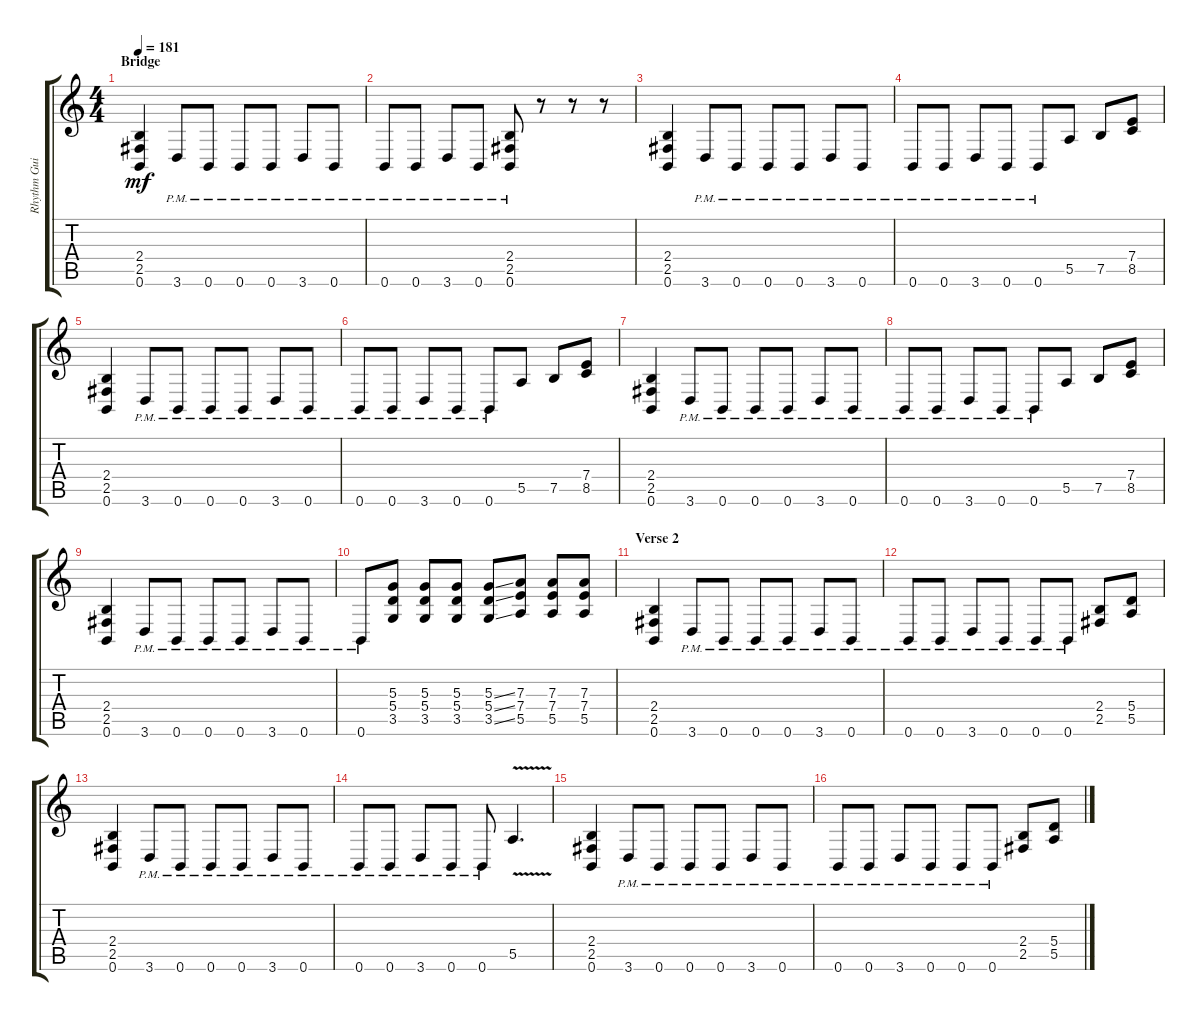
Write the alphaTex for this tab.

\track ("Rhythm Guitar" "Rhythm Gui") {instrument distortionguitar}
\staff {score tabs}
\tuning (B3 Gb3 D3 A2 E2 B1) {hide}
\ts (4 4)
\section ("" "Bridge")
\tempo 181
\clef g2
\ks c
(2.4 2.5 0.6).4{dy mf} 3.6{pm}.8 0.6{pm}.8 0.6{pm}.8 0.6{pm}.8 3.6{pm}.8 0.6{pm}.8 |
0.6{pm}.8 0.6{pm}.8 3.6{pm}.8 0.6{pm}.8 (2.4 2.5 0.6{pm}).8 r.8 r.8 r.8 |
(2.4 2.5 0.6).4 3.6{pm}.8 0.6{pm}.8 0.6{pm}.8 0.6{pm}.8 3.6{pm}.8 0.6{pm}.8 |
0.6{pm}.8 0.6{pm}.8 3.6{pm}.8 0.6{pm}.8 0.6{pm}.8 5.5.8 7.5.8 (7.4 8.5).8 |
(2.4 2.5 0.6).4 3.6{pm}.8 0.6{pm}.8 0.6{pm}.8 0.6{pm}.8 3.6{pm}.8 0.6{pm}.8 |
0.6{pm}.8 0.6{pm}.8 3.6{pm}.8 0.6{pm}.8 0.6{pm}.8 5.5.8 7.5.8 (7.4 8.5).8 |
(2.4 2.5 0.6).4 3.6{pm}.8 0.6{pm}.8 0.6{pm}.8 0.6{pm}.8 3.6{pm}.8 0.6{pm}.8 |
0.6{pm}.8 0.6{pm}.8 3.6{pm}.8 0.6{pm}.8 0.6{pm}.8 5.5.8 7.5.8 (7.4 8.5).8 |
(2.4 2.5 0.6).4 3.6{pm}.8 0.6{pm}.8 0.6{pm}.8 0.6{pm}.8 3.6{pm}.8 0.6{pm}.8 |
0.6{pm}.8 (5.3 5.4 3.5).8 (5.3 5.4 3.5).8 (5.3 5.4 3.5).8 (5.3{ss} 5.4{ss} 3.5{ss}).8 (7.3 7.4 5.5).8 (7.3 7.4 5.5).8 (7.3 7.4 5.5).8 |
\section ("" "Verse 2")
(2.4 2.5 0.6).4 3.6{pm}.8 0.6{pm}.8 0.6{pm}.8 0.6{pm}.8 3.6{pm}.8 0.6{pm}.8 |
0.6{pm}.8 0.6{pm}.8 3.6{pm}.8 0.6{pm}.8 0.6{pm}.8 0.6{pm}.8 (2.4 2.5).8 (5.4 5.5).8 |
(2.4 2.5 0.6).4 3.6{pm}.8 0.6{pm}.8 0.6{pm}.8 0.6{pm}.8 3.6{pm}.8 0.6{pm}.8 |
0.6{pm}.8 0.6{pm}.8 3.6{pm}.8 0.6{pm}.8 0.6{pm}.8 5.5{v}.4{d} |
(2.4 2.5 0.6).4 3.6{pm}.8 0.6{pm}.8 0.6{pm}.8 0.6{pm}.8 3.6{pm}.8 0.6{pm}.8 |
0.6{pm}.8 0.6{pm}.8 3.6{pm}.8 0.6{pm}.8 0.6{pm}.8 0.6{pm}.8 (2.4 2.5).8 (5.4 5.5).8
